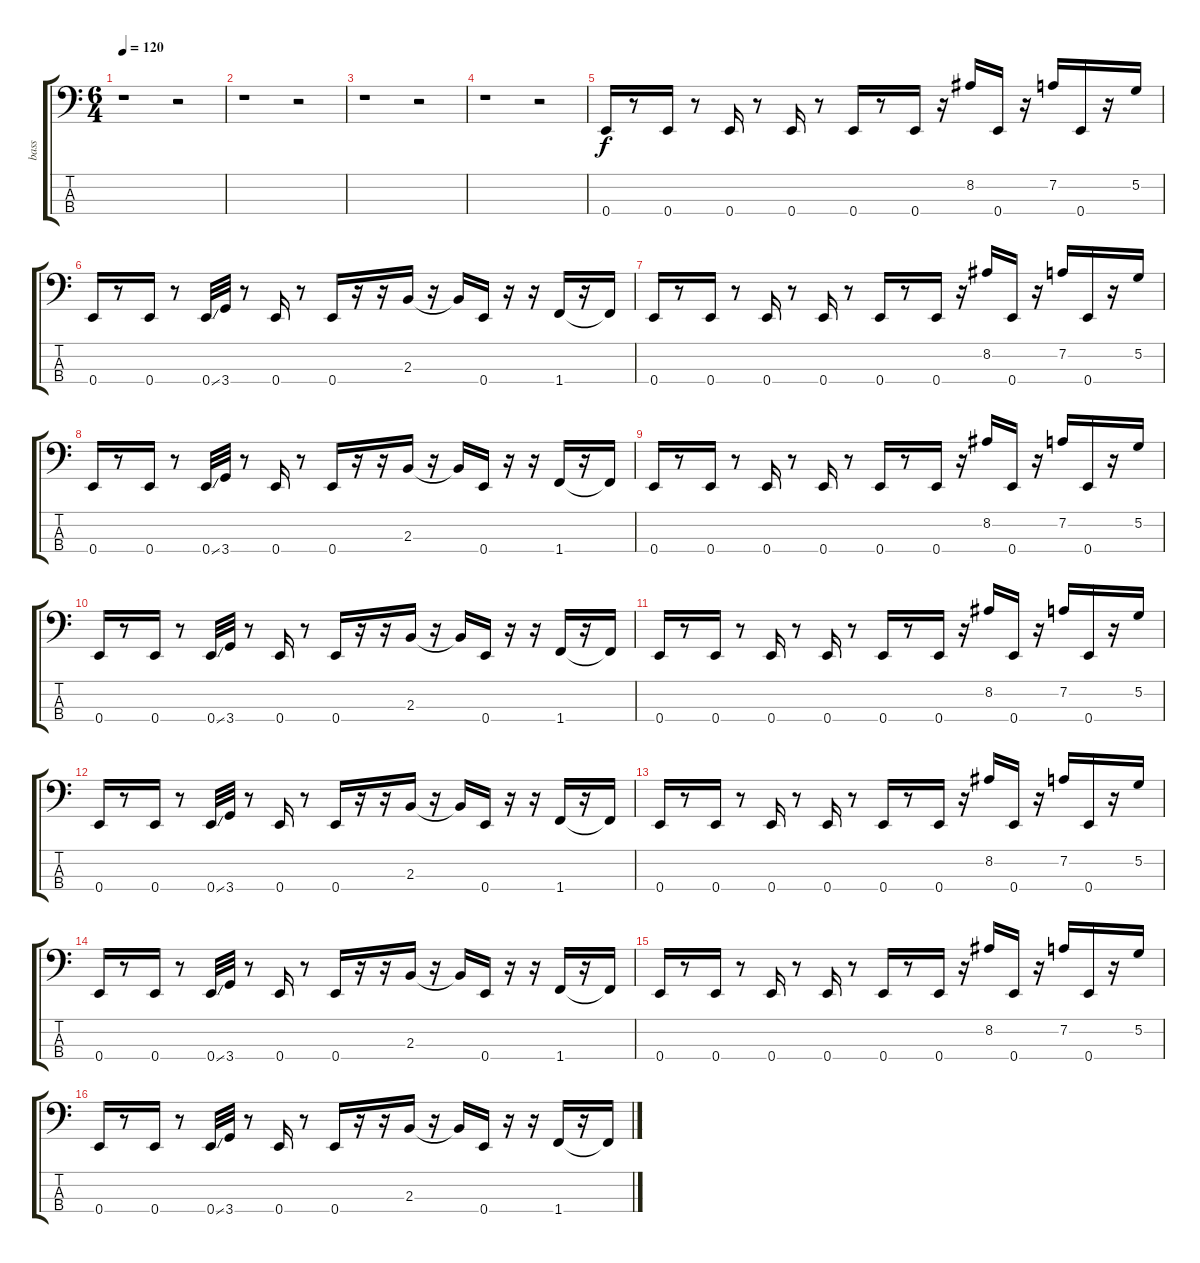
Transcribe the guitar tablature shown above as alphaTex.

\track ("bass" "bass") {instrument electricbasspick}
\staff {score tabs}
\tuning (G2 D2 A1 E1) {hide}
\ts (6 4)
\tempo 120
\clef f4
\ks c
r.1{dy f instrument electricbasspick} r.2 |
r.1 r.2 |
r.1 r.2 |
r.1 r.2 |
0.4.16 r.8 0.4.16 r.8 0.4.16 r.8 0.4.16 r.8 0.4.16 r.8 0.4.16 r.16 8.2.16 0.4.16 r.16 7.2.16 0.4.16 r.16 5.2.16 |
0.4.16 r.8 0.4.16 r.8 0.4{ss}.32 3.4.32 r.8 0.4.16 r.8 0.4.16 r.16 r.16 2.3.16 r.16 2.3{t}.16 0.4.16 r.16 r.16 1.4.16 r.16 1.4{t}.16 |
0.4.16 r.8 0.4.16 r.8 0.4.16 r.8 0.4.16 r.8 0.4.16 r.8 0.4.16 r.16 8.2.16 0.4.16 r.16 7.2.16 0.4.16 r.16 5.2.16 |
0.4.16 r.8 0.4.16 r.8 0.4{ss}.32 3.4.32 r.8 0.4.16 r.8 0.4.16 r.16 r.16 2.3.16 r.16 2.3{t}.16 0.4.16 r.16 r.16 1.4.16 r.16 1.4{t}.16 |
0.4.16 r.8 0.4.16 r.8 0.4.16 r.8 0.4.16 r.8 0.4.16 r.8 0.4.16 r.16 8.2.16 0.4.16 r.16 7.2.16 0.4.16 r.16 5.2.16 |
0.4.16 r.8 0.4.16 r.8 0.4{ss}.32 3.4.32 r.8 0.4.16 r.8 0.4.16 r.16 r.16 2.3.16 r.16 2.3{t}.16 0.4.16 r.16 r.16 1.4.16 r.16 1.4{t}.16 |
0.4.16 r.8 0.4.16 r.8 0.4.16 r.8 0.4.16 r.8 0.4.16 r.8 0.4.16 r.16 8.2.16 0.4.16 r.16 7.2.16 0.4.16 r.16 5.2.16 |
0.4.16 r.8 0.4.16 r.8 0.4{ss}.32 3.4.32 r.8 0.4.16 r.8 0.4.16 r.16 r.16 2.3.16 r.16 2.3{t}.16 0.4.16 r.16 r.16 1.4.16 r.16 1.4{t}.16 |
0.4.16 r.8 0.4.16 r.8 0.4.16 r.8 0.4.16 r.8 0.4.16 r.8 0.4.16 r.16 8.2.16 0.4.16 r.16 7.2.16 0.4.16 r.16 5.2.16 |
0.4.16 r.8 0.4.16 r.8 0.4{ss}.32 3.4.32 r.8 0.4.16 r.8 0.4.16 r.16 r.16 2.3.16 r.16 2.3{t}.16 0.4.16 r.16 r.16 1.4.16 r.16 1.4{t}.16 |
0.4.16 r.8 0.4.16 r.8 0.4.16 r.8 0.4.16 r.8 0.4.16 r.8 0.4.16 r.16 8.2.16 0.4.16 r.16 7.2.16 0.4.16 r.16 5.2.16 |
0.4.16 r.8 0.4.16 r.8 0.4{ss}.32 3.4.32 r.8 0.4.16 r.8 0.4.16 r.16 r.16 2.3.16 r.16 2.3{t}.16 0.4.16 r.16 r.16 1.4.16 r.16 1.4{t}.16
